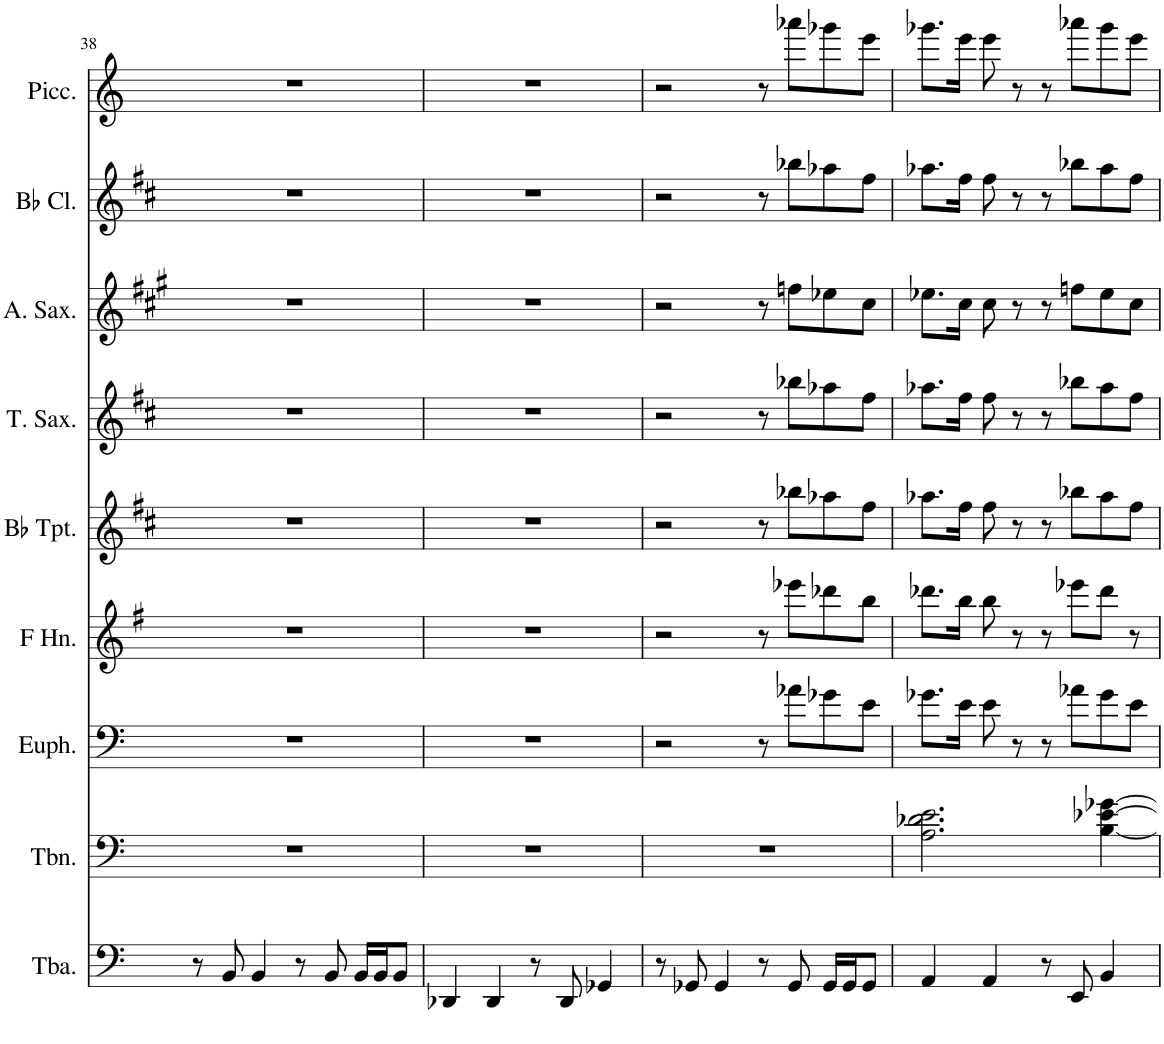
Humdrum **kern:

**kern	**kern	**kern	**kern	**kern	**kern	**kern	**kern	**kern
*part9	*part8	*part7	*part6	*part5	*part4	*part3	*part2	*part1
*staff9	*staff8	*staff7	*staff6	*staff5	*staff4	*staff3	*staff2	*staff1
*I"Tuba	*I"Trombone	*I"Euphonium	*I"Horn in F	*I"Bb Trumpet	*I"Tenor Saxophone	*I"Alto Saxophone	*I"Bb Clarinet	*I"Piccolo
*I'Tba.	*I'Tbn.	*I'Euph.	*	*I'Bb Tpt.	*I'T. Sax.	*I'A. Sax.	*I'Bb Cl.	*I'Picc.
!!LO:PB:g=z
*clefF4	*clefF4	*clefF4	*clefG2	*clefG2	*clefG2	*clefG2	*clefG2	*clefG2
*	*	*	*Trd4c7	*Trd1c2	*Trd8c14	*Trd5c9	*Trd1c2	*Trd-7c-12
*k[]	*k[]	*k[]	*k[f#]	*k[f#c#]	*k[f#c#]	*k[f#c#g#]	*k[f#c#]	*k[]
*M4/4	*M4/4	*M4/4	*M4/4	*M4/4	*M4/4	*M4/4	*M4/4	*M4/4
=38	=38	=38	=38	=38	=38	=38	=38	=38
8r	1r	1r	1r	1r	1r	1r	1r	1r
8BB/	.	.	.	.	.	.	.	.
4BB/	.	.	.	.	.	.	.	.
8r	.	.	.	.	.	.	.	.
8BB/	.	.	.	.	.	.	.	.
16BB/LL	.	.	.	.	.	.	.	.
16BB/J	.	.	.	.	.	.	.	.
8BB/J	.	.	.	.	.	.	.	.
=39	=39	=39	=39	=39	=39	=39	=39	=39
4DD-X/	1r	1r	1r	1r	1r	1r	1r	1r
4DD-/	.	.	.	.	.	.	.	.
8r	.	.	.	.	.	.	.	.
8DD-/	.	.	.	.	.	.	.	.
4GG-X/	.	.	.	.	.	.	.	.
=40	=40	=40	=40	=40	=40	=40	=40	=40
8r	1r	2r	2r	2r	2r	2r	2r	2r
8GG-X/	.	.	.	.	.	.	.	.
4GG-/	.	.	.	.	.	.	.	.
8r	.	8r	8r	8r	8r	8r	8r	8r
8GG-/	.	8a-X\L	8eee-X\L	8bb-X\L	8bb-X\L	8ffn\L	8bb-X\L	8aaa-X\L
16GG-/LL	.	8g-X\	8ddd-X\	8aa-X\	8aa-X\	8ee-X\	8aa-X\	8ggg-X\
16GG-/J	.	.	.	.	.	.	.	.
8GG-/J	.	8e\J	8bb\J	8ff#\J	8ff#\J	8cc#\J	8ff#\J	8eee\J
=41	=41	=41	=41	=41	=41	=41	=41	=41
4AA/	2.A\ 2.d-X\ 2.e\	8.g-X\L	8.ddd-X\L	8.aa-X\L	8.aa-X\L	8.ee-X\L	8.aa-X\L	8.ggg-X\L
.	.	16e\Jk	16bb\Jk	16ff#\Jk	16ff#\Jk	16cc#\Jk	16ff#\Jk	16eee\Jk
4AA/	.	8e\	8bb\	8ff#\	8ff#\	8cc#\	8ff#\	8eee\
.	.	8r	8r	8r	8r	8r	8r	8r
8r	.	8r	8r	8r	8r	8r	8r	8r
8EE/	.	8a-X\L	8eee-X\L	8bb-X\L	8bb-X\L	8ffn\L	8bb-X\L	8aaa-X\L
4BB/	[4B\ [4e-X\ [4g-X\	8g-\	8ddd-\J	8aa-\	8aa-\	8ee-\	8aa-\	8ggg-\
.	.	8e\J	8r	8ff#\J	8ff#\J	8cc#\J	8ff#\J	8eee\J
=	=	=	=	=	=	=	=	=
*-	*-	*-	*-	*-	*-	*-	*-	*-
